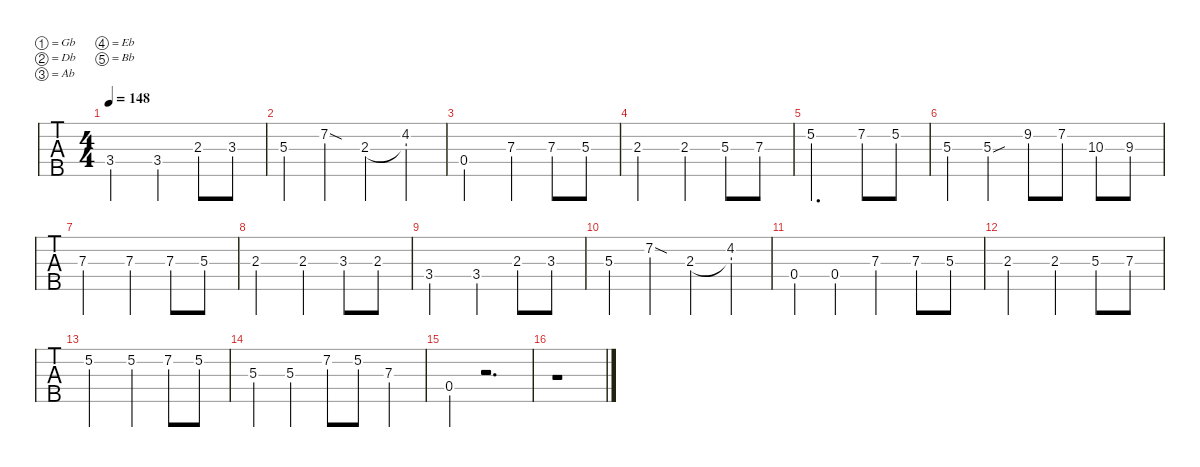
\defaultSystemsLayout 4
\hideDynamics
\bracketExtendMode nobrackets
\otherSystemsTrackNameOrientation horizontal
\track ("Bass" " ") {multiBarRest instrument electricbassfinger}
\staff {tabs}
\tuning (Gb2 Db2 Ab1 Eb1 Bb0)
\ts (4 4)
\tempo 148
\clef f4
\ks eminor
3.4{acc #}.2{dy mf} 3.4{acc #}.4 2.3{acc #}.8 3.3{acc forcenatural}.8 |
5.3{acc #}.4 7.2{sod acc #}.4 2.3{acc #}.4 (4.2{acc forcenatural} 2.3{t acc #}).4 |
0.4{acc #}.2 7.3{acc #}.4 7.3{acc #}.8 5.3{acc #}.8 |
2.3{acc #}.2 2.3{acc #}.4 5.3{acc #}.8 7.3{acc #}.8 |
5.2{acc #}.2{d} 7.2{acc #}.8 5.2{acc #}.8 |
5.3{acc #}.4 5.3{sou acc #}.4 9.2{acc #}.8 7.2{acc #}.8 10.3{acc #}.8 9.3{acc forcenatural}.8 |
7.3{acc #}.2 7.3{acc #}.4 7.3{acc #}.8 5.3{acc #}.8 |
2.3{acc #}.2 2.3{acc #}.4 3.3{acc forcenatural}.8 2.3{acc #}.8 |
3.4{acc #}.2 3.4{acc #}.4 2.3{acc #}.8 3.3{acc forcenatural}.8 |
5.3{acc #}.4 7.2{sod acc #}.4 2.3{acc #}.4 (4.2{acc forcenatural} 2.3{t acc #}).4 |
0.4{acc #}.4 0.4{acc #}.4 7.3{acc #}.4 7.3{acc #}.8 5.3{acc #}.8 |
2.3{acc #}.2 2.3{acc #}.4 5.3{acc #}.8 7.3{acc #}.8 |
5.2{acc #}.2 5.2{acc #}.4 7.2{acc #}.8 5.2{acc #}.8 |
5.3{acc #}.4 5.3{acc #}.4 7.2{acc #}.8 5.2{acc #}.8 7.3{acc #}.4 |
0.4{st acc #}.4 r.2{d} |
r.1
